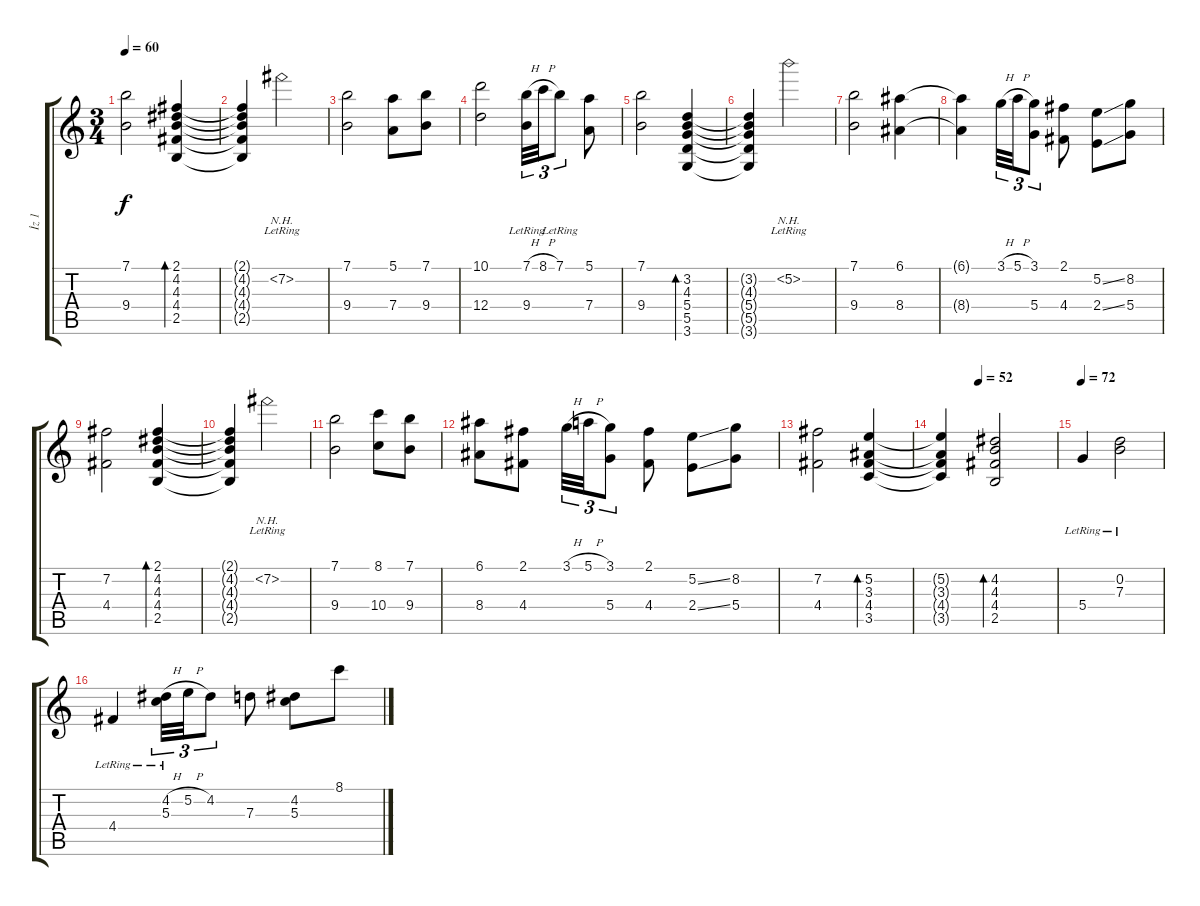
\track ("İz 1" "İz 1") {instrument acousticguitarnylon}
\staff {score tabs}
\tuning (E4 B3 G3 D3 A2 E2) {hide}
\ts (3 4)
\tempo 60
\clef g2
\ks c
(7.1 9.4).2{dy f} (2.1 4.2 4.3 4.4 2.5).4{bd 240 volume 11} |
(2.1{t} 4.2{t} 4.3{t} 4.4{t} 2.5{t}).4 7.2{nh lr}.2 |
(7.1 9.4).2{volume 13} (5.1 7.4).8 (7.1 9.4).8 |
(10.1 12.4).2 (7.1{h} 9.4{lr}).32{tu (3 2)} 8.1{h}.32{tu (3 2)} 7.1{lr}.8{tu (3 2)} (5.1 7.4).8 |
(7.1 9.4).2 (3.2 4.3 5.4 5.5 3.6).4{bd 240 volume 10} |
(3.2{t} 4.3{t} 5.4{t} 5.5{t} 3.6{t}).4 5.2{nh lr}.2 |
(7.1 9.4).2{volume 13} (6.1 8.4).4 |
(6.1{t} 8.4{t}).4 3.1{h}.32{tu (3 2)} 5.1{h}.32{tu (3 2)} (3.1 5.4).8{tu (3 2)} (2.1 4.4).8 (5.2{ss} 2.4{ss}).8 (8.2 5.4).8 |
(7.2 4.4).2 (2.1 4.2 4.3 4.4 2.5).4{bd 240 volume 11} |
(2.1{t} 4.2{t} 4.3{t} 4.4{t} 2.5{t}).4 7.2{nh lr}.2{volume 13} |
(7.1 9.4).2 (8.1 10.4).8 (7.1 9.4).8 |
(6.1 8.4).8 (2.1 4.4).8 3.1{h}.32{tu (3 2)} 5.1{h}.32{tu (3 2)} (3.1 5.4).8{tu (3 2)} (2.1 4.4).8 (5.2{ss} 2.4{ss}).8 (8.2 5.4).8 |
(7.2 4.4).2 (5.2 3.3 4.4 3.5).4{bd 240 volume 11} |
\tempo (52 0.3333333333333333)
(5.2{t} 3.3{t} 4.4{t} 3.5{t}).4 (4.2 4.3 4.4 2.5).2{bd 240} |
\tempo 72
5.4{lr}.4{volume 13} (0.2{lr} 7.3).2 |
4.4{lr}.4 (4.2{h} 5.3{lr}).32{tu (3 2)} 5.2{h}.32{tu (3 2)} 4.2.8{tu (3 2)} 7.3.8 (4.2 5.3).8 8.1.8
